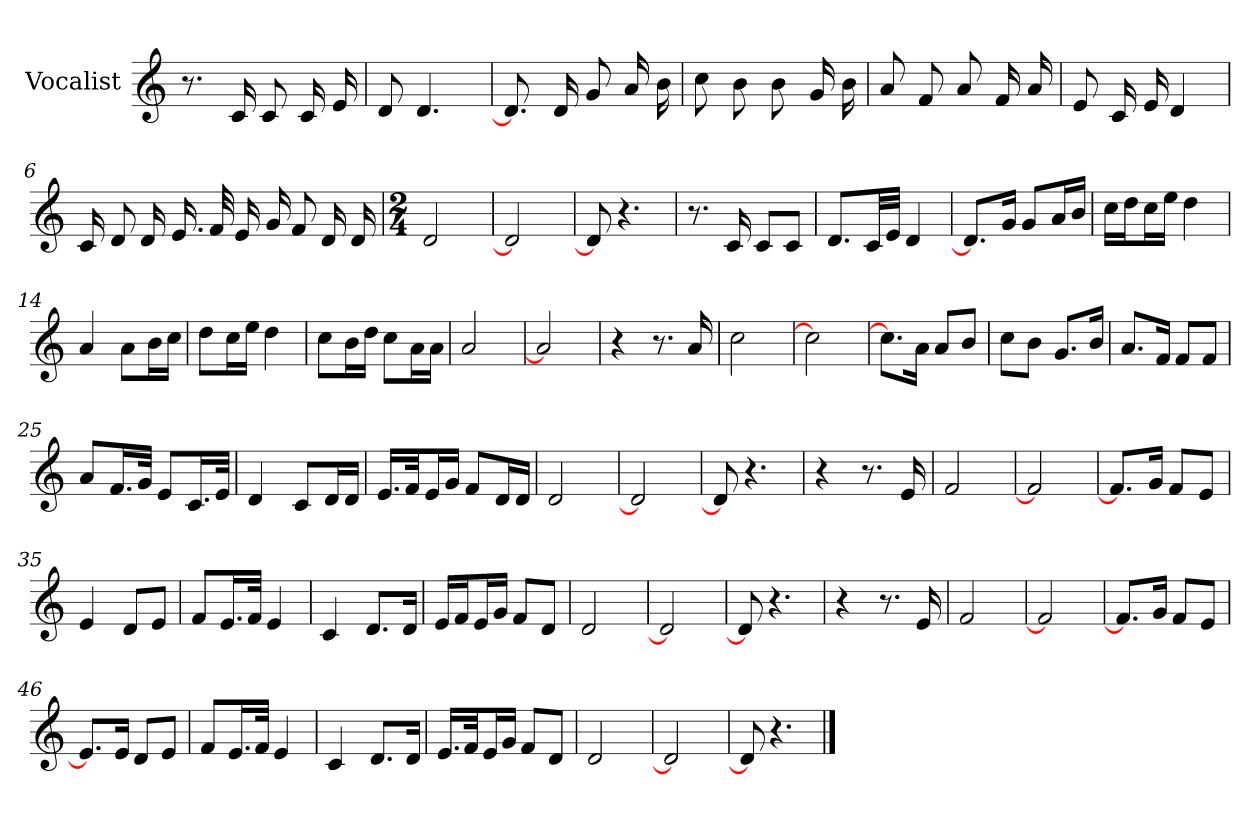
**kern
*part1
*staff1
*I"Vocalist
*k[]
*C:
=
8.r
16c
8c
16c
16e
=1
8d
4.d
=2
8.d]
16d
8g
16a
16b
=3
8cc
8b
8b
16g
16b
=4
8a
8f
8a
16f
16a
=5
8e
16c
16e
4d
=6
16c
8d
16d
16.e
32f
16e
16g
8f
16d
16d
=7
*M2/4
2d
=8
2d]
=9
8d]
4.r
=10
8.r
16c
8cL
8cJ
=11
8.dL
32cLL
32eJJJ
4d
=12
8.dL]
16gJk
8gL
16aL
16bJJ
=13
16ccLL
16ddJ
16ccL
16eeJJ
4dd
=14
4a
8aL
16bL
16ccJJ
=15
8ddL
16ccL
16eeJJ
4dd
=16
8ccL
16bL
16ddJJ
8ccL
16aL
16aJJ
=17
2a
=18
2a]
=19
4r
8.r
16a
=20
2cc
=21
2cc]
=22
8.ccL]
16aJk
8aL
8bJ
=23
8ccL
8bJ
8.gL
16bJk
=24
8.aL
16fJk
8fL
8fJ
=25
8aL
16.fL
32gJJk
8eL
16.cL
32eJJk
=26
4d
8cL
16dL
16dJJ
=27
16.eLL
32fJk
16eL
16gJJ
8fL
16dL
16dJJ
=28
2d
=29
2d]
=30
8d]
4.r
=31
4r
8.r
16e
=32
2f
=33
2f]
=34
8.fL]
16gJk
8fL
8eJ
=35
4e
8dL
8eJ
=36
8fL
16.eL
32fJJk
4e
=37
4c
8.dL
16dJk
=38
16eLL
16fJ
16eL
16gJJ
8fL
8dJ
=39
2d
=40
2d]
=41
8d]
4.r
=42
4r
8.r
16e
=43
2f
=44
2f]
=45
8.fL]
16gJk
8fL
8eJ
=46
8.eL]
16eJk
8dL
8eJ
=47
8fL
16.eL
32fJJk
4e
=48
4c
8.dL
16dJk
=49
16.eLL
32fJk
16eL
16gJJ
8fL
8dJ
=50
2d
=51
2d]
=52
8d]
4.r
==
*-
